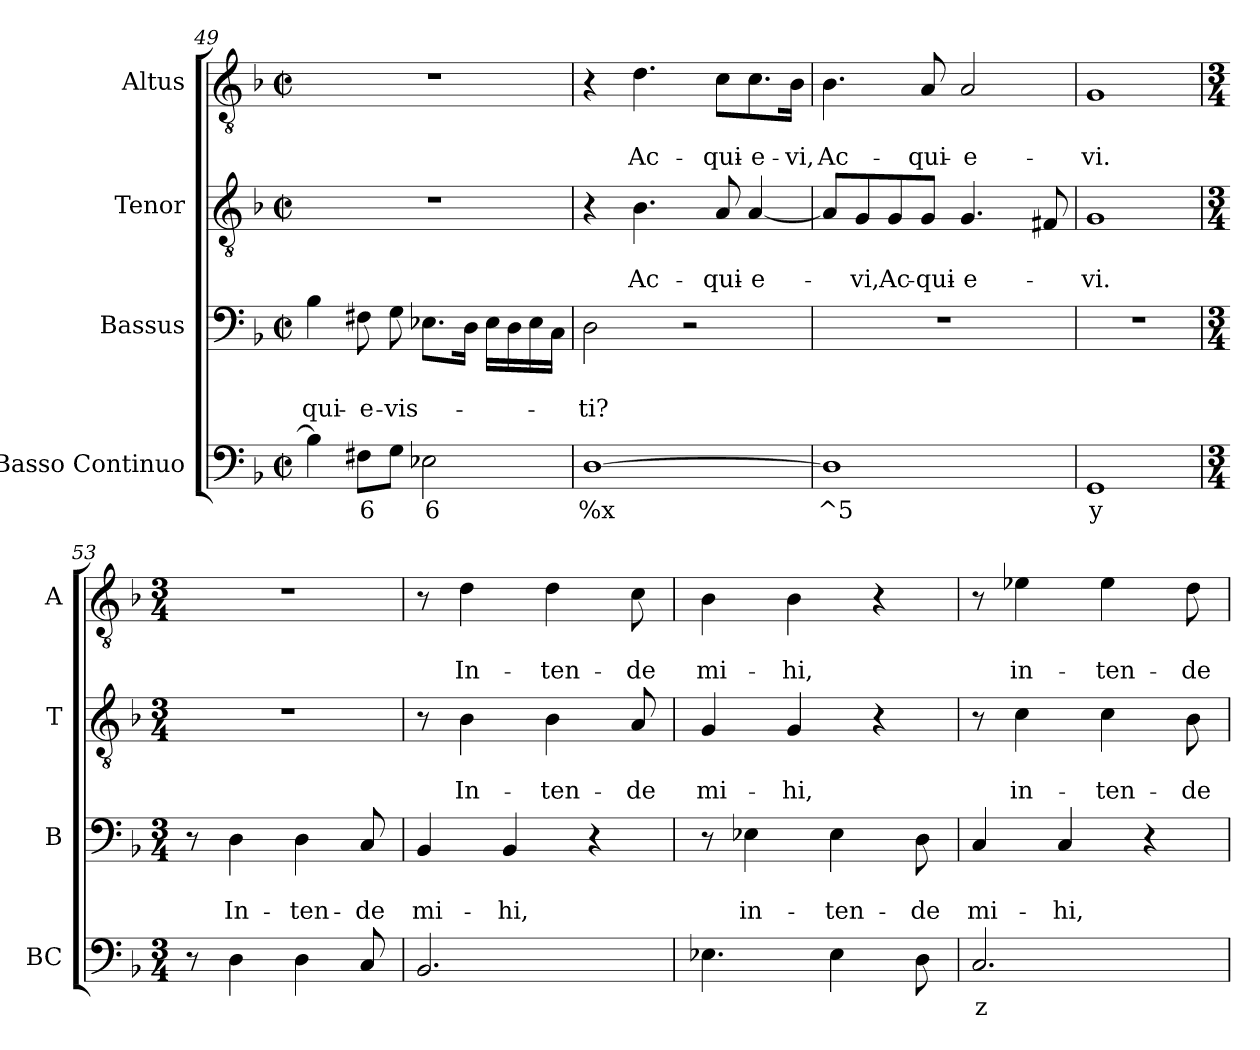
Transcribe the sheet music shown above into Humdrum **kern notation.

**kern	**text	**kern	**text	**text	**kern	**text	**text	**kern	**text	**text
*part4	*part4	*part3	*part3	*part3	*part2	*part2	*part2	*part1	*part1	*part1
*staff4	*staff4	*staff3	*staff3	*staff3	*staff2	*staff2	*staff2	*staff1	*staff1	*staff1
*I"Basso Continuo	*	*I"Bassus	*	*	*I"Tenor	*	*	*I"Altus	*	*
*I'BC	*	*I'B	*	*	*I'T	*	*	*I'A	*	*
*clefF4	*	*clefF4	*	*	*clefGv2	*	*	*clefGv2	*	*
*k[b-]	*	*k[b-]	*	*	*k[b-]	*	*	*k[b-]	*	*
*F:	*	*F:	*	*	*F:	*	*	*F:	*	*
*M2/2	*	*M2/2	*	*	*M2/2	*	*	*M2/2	*	*
*met(c|)	*	*met(c|)	*	*	*met(c|)	*	*	*met(c|)	*	*
=49	=49	=49	=49	=49	=49	=49	=49	=49	=49	=49
!	!	!	!	!LO:LY:b	!	!	!	!	!	!
4B-\]	.	4B-\	.	-qui-	1r	.	.	1r	.	.
!	!LO:LY:b	!	!	!	!	!	!	!	!	!
!	!	!	!	!LO:LY:b	!	!	!	!	!	!
8F#X\L	6	8F#X\	.	-e-	.	.	.	.	.	.
!	!	!	!	!LO:LY:b	!	!	!	!	!	!
8G\J	.	8G\	.	-vis-	.	.	.	.	.	.
!	!LO:LY:b	!	!	!	!	!	!	!	!	!
2E-X\	6	8.E-X\L	.	.	.	.	.	.	.	.
.	.	16D\Jk	.	.	.	.	.	.	.	.
.	.	16E-\LL	.	.	.	.	.	.	.	.
.	.	16D\	.	.	.	.	.	.	.	.
.	.	16E-\	.	.	.	.	.	.	.	.
.	.	16C\JJ	.	.	.	.	.	.	.	.
=50	=50	=50	=50	=50	=50	=50	=50	=50	=50	=50
*^	*	*	*	*	*	*	*	*	*	*
!	!	!LO:LY:b	!	!	!	!	!	!	!	!	!
!	!	!	!	!	!LO:LY:b	!	!	!	!	!	!
[1D	4ryy	%x	2D\	.	-ti?	4r	.	.	4r	.	.
!	!	!LO:LY:b	!	!	!	!	!	!	!	!	!
!	!	!	!	!	!	!	!	!LO:LY:b	!	!	!
!	!	!	!	!	!	!	!	!	!	!	!LO:LY:b
.	4ryy	^	.	.	.	4.B-\	.	Ac-	4.d\	.	Ac-
.	4ryy	.	2r	.	.	.	.	.	.	.	.
!	!	!	!	!	!	!	!	!LO:LY:b	!	!	!
!	!	!	!	!	!	!	!	!	!	!	!LO:LY:b
.	.	.	.	.	.	8A/	.	-qui-	8c\L	.	-qui-
!	!	!LO:LY:b	!	!	!	!	!	!	!	!	!
!	!	!	!	!	!	!	!	!LO:LY:b	!	!	!
!	!	!	!	!	!	!	!	!	!	!	!LO:LY:b
.	4ryy	%	.	.	.	[4A/	.	-e-	8.c\	.	-e-
!	!	!	!	!	!	!	!	!	!	!	!LO:LY:b
.	.	.	.	.	.	.	.	.	16B-\Jk	.	-vi,
!!LO:LB:g=z
=51	=51	=51	=51	=51	=51	=51	=51	=51	=51	=51	=51
!	!	!LO:LY:b	!	!	!	!	!	!	!	!	!
!	!	!	!	!	!	!	!	!	!	!	!LO:LY:b
1D]	4ryy	^5	1r	.	.	8A/L]	.	.	4.B-\	.	Ac-
!	!	!	!	!	!	!	!	!LO:LY:b	!	!	!
.	.	.	.	.	.	8G/	.	-vi,	.	.	.
!	!	!LO:LY:b	!	!	!	!	!	!	!	!	!
!	!	!	!	!	!	!	!	!LO:LY:b	!	!	!
.	4ryy	4	.	.	.	8G/	.	Ac-	.	.	.
!	!	!	!	!	!	!	!	!LO:LY:b	!	!	!
!	!	!	!	!	!	!	!	!	!	!	!LO:LY:b
.	.	.	.	.	.	8G/J	.	-qui-	8A/	.	-qui-
!	!	!LO:LY:b	!	!	!	!	!	!	!	!	!
!	!	!	!	!	!	!	!	!LO:LY:b	!	!	!
!	!	!	!	!	!	!	!	!	!	!	!LO:LY:b
.	4ryy	%	.	.	.	4.G/	.	-e-	2A/	.	-e-
!	!	!LO:LY:b	!	!	!	!	!	!	!	!	!
.	4ryy	x	.	.	.	.	.	.	.	.	.
.	.	.	.	.	.	8F#X/	.	.	.	.	.
*v	*v	*	*	*	*	*	*	*	*	*	*
=52	=52	=52	=52	=52	=52	=52	=52	=52	=52	=52
!	!LO:LY:b	!	!	!	!	!	!	!	!	!
!	!	!	!	!	!	!	!LO:LY:b	!	!	!
!	!	!	!	!	!	!	!	!	!	!LO:LY:b
1GG	y	1r	.	.	1G	.	-vi.	1G	.	-vi.
=53	=53	=53	=53	=53	=53	=53	=53	=53	=53	=53
*M3/4	*	*M3/4	*	*	*M3/4	*	*	*M3/4	*	*
8r	.	8r	.	.	2.r	.	.	2.r	.	.
!	!	!	!	!LO:LY:b	!	!	!	!	!	!
4D\	.	4D\	.	In-	.	.	.	.	.	.
!	!	!	!	!LO:LY:b	!	!	!	!	!	!
4D\	.	4D\	.	-ten-	.	.	.	.	.	.
!	!	!	!	!LO:LY:b	!	!	!	!	!	!
8C/	.	8C/	.	-de	.	.	.	.	.	.
=54	=54	=54	=54	=54	=54	=54	=54	=54	=54	=54
!	!	!	!	!LO:LY:b	!	!	!	!	!	!
2.BB-/	.	4BB-/	.	mi-	8r	.	.	8r	.	.
!	!	!	!	!	!	!	!LO:LY:b	!	!	!
!	!	!	!	!	!	!	!	!	!	!LO:LY:b
.	.	.	.	.	4B-\	.	In-	4d\	.	In-
!	!	!	!	!LO:LY:b	!	!	!	!	!	!
.	.	4BB-/	.	-hi,	.	.	.	.	.	.
!	!	!	!	!	!	!	!LO:LY:b	!	!	!
!	!	!	!	!	!	!	!	!	!	!LO:LY:b
.	.	.	.	.	4B-\	.	-ten-	4d\	.	-ten-
.	.	4r	.	.	.	.	.	.	.	.
!	!	!	!	!	!	!	!LO:LY:b	!	!	!
!	!	!	!	!	!	!	!	!	!	!LO:LY:b
.	.	.	.	.	8A/	.	-de	8c\	.	-de
=55	=55	=55	=55	=55	=55	=55	=55	=55	=55	=55
!	!	!	!	!	!	!	!LO:LY:b	!	!	!
!	!	!	!	!	!	!	!	!	!	!LO:LY:b
4.E-X\	.	8r	.	.	4G/	.	mi-	4B-\	.	mi-
!	!	!	!	!LO:LY:b	!	!	!	!	!	!
.	.	4E-X\	.	in-	.	.	.	.	.	.
!	!	!	!	!	!	!	!LO:LY:b	!	!	!
!	!	!	!	!	!	!	!	!	!	!LO:LY:b
.	.	.	.	.	4G/	.	-hi,	4B-\	.	-hi,
!	!	!	!	!LO:LY:b	!	!	!	!	!	!
4E-\	.	4E-\	.	-ten-	.	.	.	.	.	.
.	.	.	.	.	4r	.	.	4r	.	.
!	!	!	!	!LO:LY:b	!	!	!	!	!	!
8D\	.	8D\	.	-de	.	.	.	.	.	.
!!LO:LB:g=z
=56	=56	=56	=56	=56	=56	=56	=56	=56	=56	=56
!	!LO:LY:b	!	!	!	!	!	!	!	!	!
!	!	!	!	!LO:LY:b	!	!	!	!	!	!
2.C/	z	4C/	.	mi-	8r	.	.	8r	.	.
!	!	!	!	!	!	!	!LO:LY:b	!	!	!
!	!	!	!	!	!	!	!	!	!	!LO:LY:b
.	.	.	.	.	4c\	.	in-	4e-X\	.	in-
!	!	!	!	!LO:LY:b	!	!	!	!	!	!
.	.	4C/	.	-hi,	.	.	.	.	.	.
!	!	!	!	!	!	!	!LO:LY:b	!	!	!
!	!	!	!	!	!	!	!	!	!	!LO:LY:b
.	.	.	.	.	4c\	.	-ten-	4e-\	.	-ten-
.	.	4r	.	.	.	.	.	.	.	.
!	!	!	!	!	!	!	!LO:LY:b	!	!	!
!	!	!	!	!	!	!	!	!	!	!LO:LY:b
.	.	.	.	.	8B-\	.	-de	8d\	.	-de
=	=	=	=	=	=	=	=	=	=	=
*-	*-	*-	*-	*-	*-	*-	*-	*-	*-	*-
